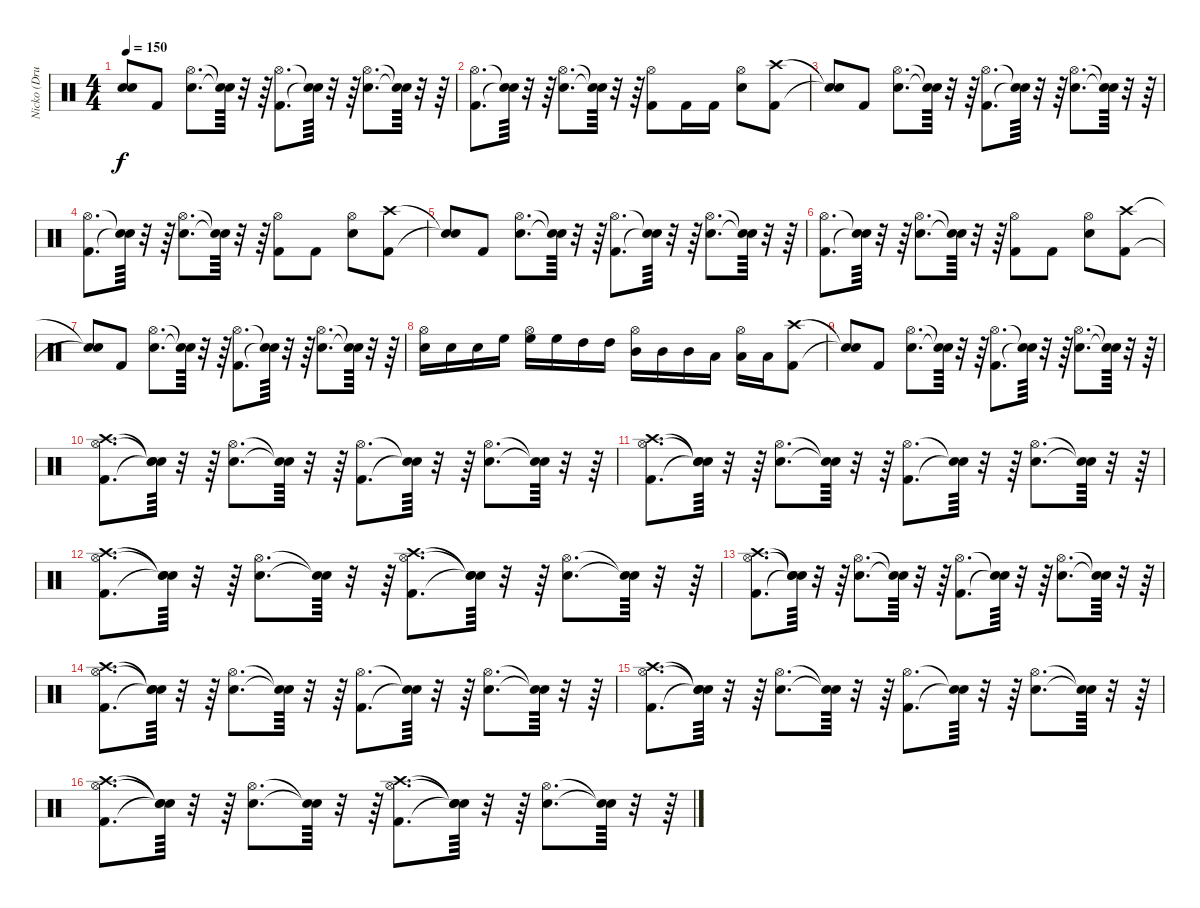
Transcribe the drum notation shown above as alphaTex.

\track ("Nicko (Drums)" "Nicko (Dru") {instrument percussion}
\staff {score}
\articulation defaults
\ts (4 4)
\tempo 150
\clef neutral
\ks c
("Snare (hit)"{t} "Snare (hit)"{t}).8{dy f} "Kick (hit) 2".8 ("Snare (hit) 2" "Hi-Hat (open)").8{d} ("Snare (hit)"{t} "Snare (hit)"{t}).64 r.32 r.64 ("Kick (hit) 2" "Hi-Hat (open)").8{d} ("Snare (hit)"{t} "Snare (hit)"{t}).64 r.32 r.64 ("Snare (hit) 2" "Hi-Hat (open)").8{d} ("Snare (hit)"{t} "Snare (hit)"{t}).64 r.32 r.64 |
("Kick (hit) 2" "Hi-Hat (open)").8{d} ("Snare (hit)"{t} "Snare (hit)"{t}).64 r.32 r.64 ("Snare (hit) 2" "Hi-Hat (open)").8{d} ("Snare (hit)"{t} "Snare (hit)"{t}).64 r.32 r.64 ("Kick (hit) 2" "Hi-Hat (open)").8 "Kick (hit) 2".16 "Kick (hit) 2".16 ("Snare (hit) 2" "Hi-Hat (open)").8 ("Kick (hit) 2" "Crash high (hit)").8 |
("Snare (hit)"{t} "Snare (hit)"{t}).8 "Kick (hit) 2".8 ("Snare (hit) 2" "Hi-Hat (open)").8{d} ("Snare (hit)"{t} "Snare (hit)"{t}).64 r.32 r.64 ("Kick (hit) 2" "Hi-Hat (open)").8{d} ("Snare (hit)"{t} "Snare (hit)"{t}).64 r.32 r.64 ("Snare (hit) 2" "Hi-Hat (open)").8{d} ("Snare (hit)"{t} "Snare (hit)"{t}).64 r.32 r.64 |
("Kick (hit) 2" "Hi-Hat (open)").8{d} ("Snare (hit)"{t} "Snare (hit)"{t}).64 r.32 r.64 ("Snare (hit) 2" "Hi-Hat (open)").8{d} ("Snare (hit)"{t} "Snare (hit)"{t}).64 r.32 r.64 ("Kick (hit) 2" "Hi-Hat (open)").8 "Kick (hit) 2".8 ("Snare (hit) 2" "Hi-Hat (open)").8 ("Kick (hit) 2" "Crash high (hit)").8 |
("Snare (hit)"{t} "Snare (hit)"{t}).8 "Kick (hit) 2".8 ("Snare (hit) 2" "Hi-Hat (open)").8{d} ("Snare (hit)"{t} "Snare (hit)"{t}).64 r.32 r.64 ("Kick (hit) 2" "Hi-Hat (open)").8{d} ("Snare (hit)"{t} "Snare (hit)"{t}).64 r.32 r.64 ("Snare (hit) 2" "Hi-Hat (open)").8{d} ("Snare (hit)"{t} "Snare (hit)"{t}).64 r.32 r.64 |
("Kick (hit) 2" "Hi-Hat (open)").8{d} ("Snare (hit)"{t} "Snare (hit)"{t}).64 r.32 r.64 ("Snare (hit) 2" "Hi-Hat (open)").8{d} ("Snare (hit)"{t} "Snare (hit)"{t}).64 r.32 r.64 ("Kick (hit) 2" "Hi-Hat (open)").8 "Kick (hit) 2".8 ("Snare (hit) 2" "Hi-Hat (open)").8 ("Kick (hit) 2" "Crash high (hit)").8 |
("Snare (hit)"{t} "Snare (hit)"{t}).8 "Kick (hit) 2".8 ("Snare (hit) 2" "Hi-Hat (open)").8{d} ("Snare (hit)"{t} "Snare (hit)"{t}).64 r.32 r.64 ("Kick (hit) 2" "Hi-Hat (open)").8{d} ("Snare (hit)"{t} "Snare (hit)"{t}).64 r.32 r.64 ("Snare (hit) 2" "Hi-Hat (open)").8{d} ("Snare (hit)"{t} "Snare (hit)"{t}).64 r.32 r.64 |
("Snare (hit) 2" "Hi-Hat (open)").16 "Snare (hit) 2".16 "Snare (hit) 2".16 "High Floor Tom (hit)".16 ("Hi-Hat (open)" "High Floor Tom (hit)").16 "High Floor Tom (hit)".16 "High Tom (hit)".16 "High Tom (hit)".16 ("Hi-Hat (open)" "Mid Tom (hit)").16 "Mid Tom (hit)".16 "Mid Tom (hit)".16 "Low Tom (hit)".16 ("Low Tom (hit)" "Hi-Hat (open)").16 "Low Tom (hit)".16 ("Kick (hit) 2" "Crash high (hit)").8 |
("Snare (hit)"{t} "Snare (hit)"{t}).8 "Kick (hit) 2".8 ("Snare (hit) 2" "Hi-Hat (open)").8{d} ("Snare (hit)"{t} "Snare (hit)"{t}).64 r.32 r.64 ("Kick (hit) 2" "Hi-Hat (open)").8{d} ("Snare (hit)"{t} "Snare (hit)"{t}).64 r.32 r.64 ("Snare (hit) 2" "Hi-Hat (open)").8{d} ("Snare (hit)"{t} "Snare (hit)"{t}).64 r.32 r.64 |
("Kick (hit) 2" "Hi-Hat (open)" "Crash high (hit)").8{d} ("Snare (hit)"{t} "Snare (hit)"{t} "Snare (hit)"{t}).64 r.32 r.64 ("Snare (hit) 2" "Hi-Hat (open)").8{d} ("Snare (hit)"{t} "Snare (hit)"{t}).64 r.32 r.64 ("Kick (hit) 2" "Hi-Hat (open)").8{d} ("Snare (hit)"{t} "Snare (hit)"{t}).64 r.32 r.64 ("Snare (hit) 2" "Hi-Hat (open)").8{d} ("Snare (hit)"{t} "Snare (hit)"{t}).64 r.32 r.64 |
("Kick (hit) 2" "Hi-Hat (open)" "Crash high (hit)").8{d} ("Snare (hit)"{t} "Snare (hit)"{t} "Snare (hit)"{t}).64 r.32 r.64 ("Snare (hit) 2" "Hi-Hat (open)").8{d} ("Snare (hit)"{t} "Snare (hit)"{t}).64 r.32 r.64 ("Kick (hit) 2" "Hi-Hat (open)").8{d} ("Snare (hit)"{t} "Snare (hit)"{t}).64 r.32 r.64 ("Snare (hit) 2" "Hi-Hat (open)").8{d} ("Snare (hit)"{t} "Snare (hit)"{t}).64 r.32 r.64 |
("Kick (hit) 2" "Hi-Hat (open)" "Crash high (hit)").8{d} ("Snare (hit)"{t} "Snare (hit)"{t} "Snare (hit)"{t}).64 r.32 r.64 ("Snare (hit) 2" "Hi-Hat (open)").8{d} ("Snare (hit)"{t} "Snare (hit)"{t}).64 r.32 r.64 ("Kick (hit) 2" "Hi-Hat (open)" "Crash high (hit)").8{d} ("Snare (hit)"{t} "Snare (hit)"{t} "Snare (hit)"{t}).64 r.32 r.64 ("Snare (hit) 2" "Hi-Hat (open)").8{d} ("Snare (hit)"{t} "Snare (hit)"{t}).64 r.32 r.64 |
("Kick (hit) 2" "Hi-Hat (open)" "Crash high (hit)").8{d} ("Snare (hit)"{t} "Snare (hit)"{t} "Snare (hit)"{t}).64 r.32 r.64 ("Snare (hit) 2" "Hi-Hat (open)").8{d} ("Snare (hit)"{t} "Snare (hit)"{t}).64 r.32 r.64 ("Kick (hit) 2" "Hi-Hat (open)").8{d} ("Snare (hit)"{t} "Snare (hit)"{t}).64 r.32 r.64 ("Snare (hit) 2" "Hi-Hat (open)").8{d} ("Snare (hit)"{t} "Snare (hit)"{t}).64 r.32 r.64 |
("Kick (hit) 2" "Hi-Hat (open)" "Crash high (hit)").8{d} ("Snare (hit)"{t} "Snare (hit)"{t} "Snare (hit)"{t}).64 r.32 r.64 ("Snare (hit) 2" "Hi-Hat (open)").8{d} ("Snare (hit)"{t} "Snare (hit)"{t}).64 r.32 r.64 ("Kick (hit) 2" "Hi-Hat (open)").8{d} ("Snare (hit)"{t} "Snare (hit)"{t}).64 r.32 r.64 ("Snare (hit) 2" "Hi-Hat (open)").8{d} ("Snare (hit)"{t} "Snare (hit)"{t}).64 r.32 r.64 |
("Kick (hit) 2" "Hi-Hat (open)" "Crash high (hit)").8{d} ("Snare (hit)"{t} "Snare (hit)"{t} "Snare (hit)"{t}).64 r.32 r.64 ("Snare (hit) 2" "Hi-Hat (open)").8{d} ("Snare (hit)"{t} "Snare (hit)"{t}).64 r.32 r.64 ("Kick (hit) 2" "Hi-Hat (open)").8{d} ("Snare (hit)"{t} "Snare (hit)"{t}).64 r.32 r.64 ("Snare (hit) 2" "Hi-Hat (open)").8{d} ("Snare (hit)"{t} "Snare (hit)"{t}).64 r.32 r.64 |
("Kick (hit) 2" "Hi-Hat (open)" "Crash high (hit)").8{d} ("Snare (hit)"{t} "Snare (hit)"{t} "Snare (hit)"{t}).64 r.32 r.64 ("Snare (hit) 2" "Hi-Hat (open)").8{d} ("Snare (hit)"{t} "Snare (hit)"{t}).64 r.32 r.64 ("Kick (hit) 2" "Hi-Hat (open)" "Crash high (hit)").8{d} ("Snare (hit)"{t} "Snare (hit)"{t} "Snare (hit)"{t}).64 r.32 r.64 ("Snare (hit) 2" "Hi-Hat (open)").8{d} ("Snare (hit)"{t} "Snare (hit)"{t}).64 r.32 r.64
